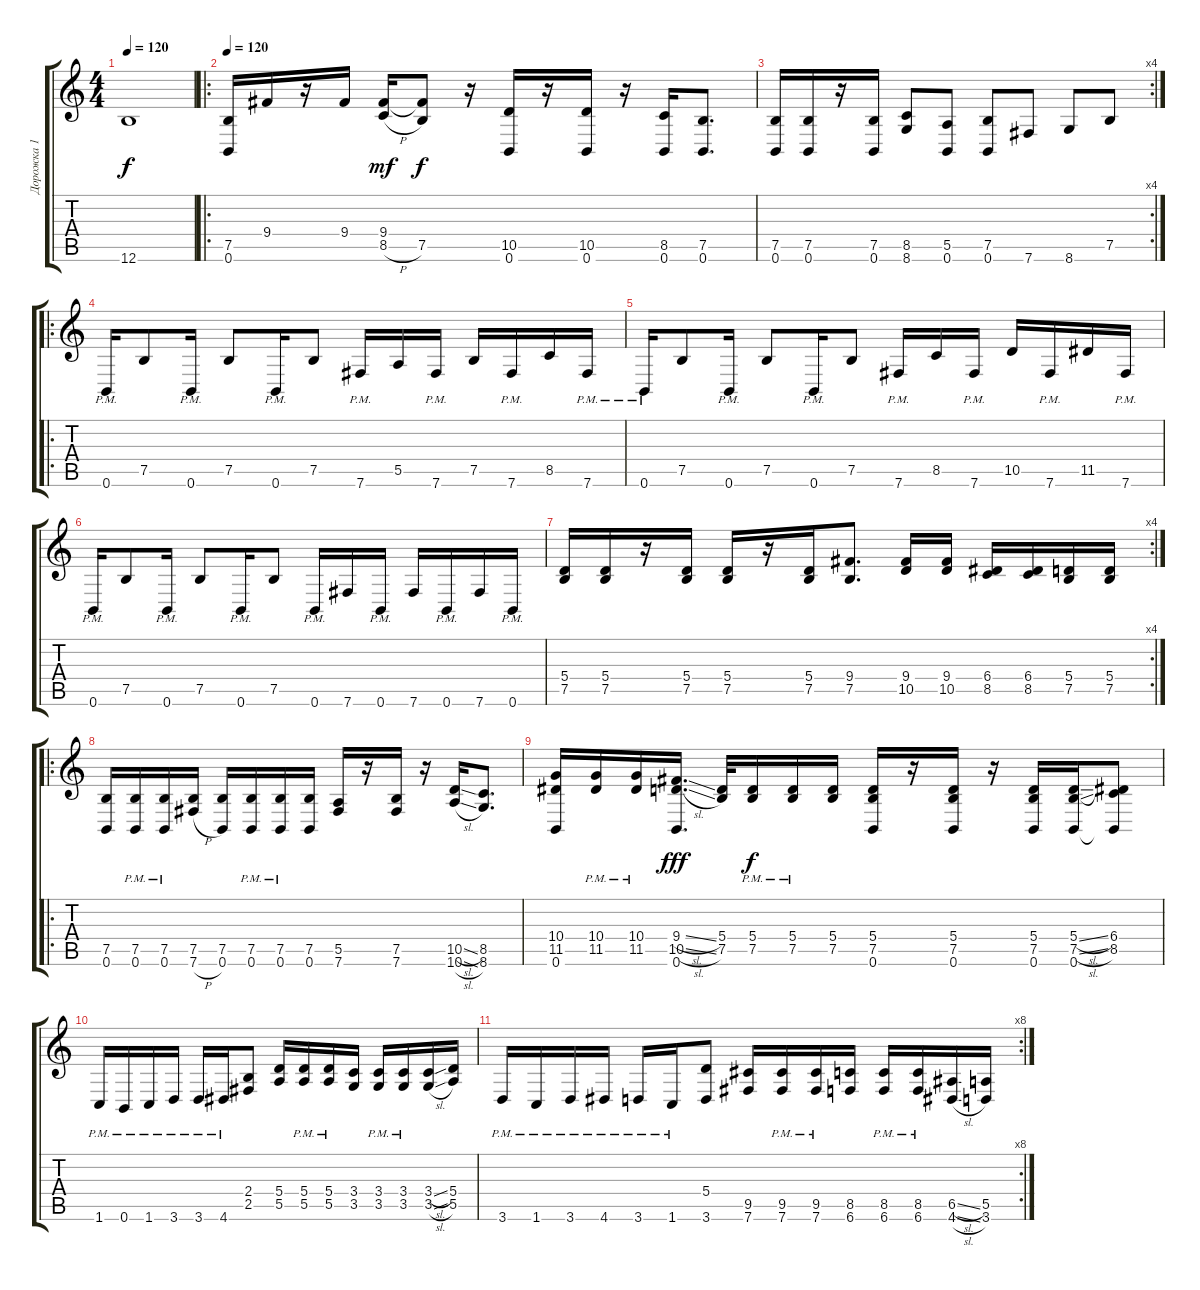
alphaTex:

\track ("Дорожка 1" "Дорожка 1") {instrument distortionguitar}
\staff {score tabs}
\tuning (B3 Gb3 D3 A2 E2 B1) {hide}
\ts (4 4)
\tempo 120
\clef g2
\ks c
12.6{t}.1{dy f} |
\ro
\tempo 120
(7.5 0.6).16 9.4.16 r.16 9.4.16 (9.4 8.5{h}).16{dy mf} (9.4{t} 7.5).8{dy f} r.16 (10.5 0.6).16 r.16 (10.5 0.6).16 r.16 (8.5 0.6).16 (7.5 0.6).8{d} |
\rc 4
(7.5 0.6).16 (7.5 0.6).16 r.16 (7.5 0.6).16 (8.5 8.6).8 (5.5 0.6).8 (7.5 0.6).8 7.6.8 8.6.8 7.5.8 |
\ro
0.6{pm}.16 7.5.8 0.6{pm}.16 7.5.8 0.6{pm}.16 7.5.8 7.6{pm}.16 5.5.16 7.6{pm}.16 7.5.16 7.6{pm}.16 8.5.16 7.6{pm}.16 |
0.6{pm}.16 7.5.8 0.6{pm}.16 7.5.8 0.6{pm}.16 7.5.8 7.6{pm}.16 8.5.16 7.6{pm}.16 10.5.16 7.6{pm}.16 11.5.16 7.6{pm}.16 |
0.6{pm}.16 7.5.8 0.6{pm}.16 7.5.8 0.6{pm}.16 7.5.8 0.6{pm}.16 7.6.16 0.6{pm}.16 7.6.16 0.6{pm}.16 7.6.16 0.6{pm}.16 |
\rc 4
(5.4 7.5).16 (5.4 7.5).16 r.16 (5.4 7.5).16 (5.4 7.5).16 r.16 (5.4 7.5).16 (9.4 7.5).8{d} (9.4 10.5).16 (9.4 10.5).16 (6.4 8.5).16 (6.4 8.5).16 (5.4 7.5).16 (5.4 7.5).16 |
\ro
(7.5 0.6).16 (7.5{pm} 0.6{pm}).16 (7.5{pm} 0.6{pm}).16 (7.5 7.6{h}).16 (7.5 0.6).16 (7.5{pm} 0.6{pm}).16 (7.5{pm} 0.6{pm}).16 (7.5 0.6).16 (5.5 7.6).16 r.16 (7.5 7.6).16 r.16 (10.5{sl} 10.6{sl}).16 (8.5 8.6).8{d} |
(10.4 11.5 0.6).16 (10.4{pm} 11.5{pm}).16 (10.4{pm} 11.5{pm}).16 (9.4{sl} 10.5{sl} 0.6).16{d dy fff} (5.4 7.5).32 (5.4{pm} 7.5{pm}).16{dy f} (5.4{pm} 7.5{pm}).16 (5.4 7.5).16 (5.4 7.5 0.6).16 r.16 (5.4 7.5 0.6).16 r.16 (5.4 7.5 0.6).16 (5.4{sl} 7.5{sl} 0.6).16 (6.4 8.5 0.6{t}).8 |
1.6{pm}.16 0.6{pm}.16 1.6{pm}.16 3.6{pm}.16 3.6{pm}.16 4.6{pm}.16 (2.4 2.5).8 (5.4 5.5).16 (5.4{pm} 5.5{pm}).16 (5.4{pm} 5.5{pm}).16 (3.4 3.5).16 (3.4{pm} 3.5{pm}).16 (3.4{pm} 3.5{pm}).16 (3.4{sl} 3.5{sl}).16 (5.4 5.5).16 |
\rc 8
3.6{pm}.16 1.6{pm}.16 3.6{pm}.16 4.6{pm}.16 3.6{pm}.16 1.6{pm}.16 (5.4 3.6).8 (9.5 7.6).16 (9.5{pm} 7.6{pm}).16 (9.5{pm} 7.6{pm}).16 (8.5 6.6).16 (8.5{pm} 6.6{pm}).16 (8.5{pm} 6.6{pm}).16 (6.5{sl} 4.6{sl}).16 (5.5 3.6).16
